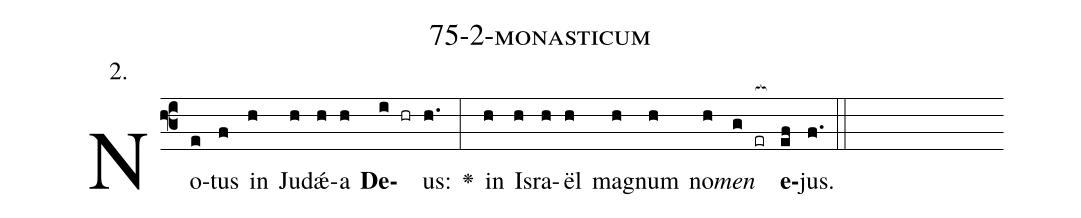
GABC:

name: 75-2-monasticum;
annotation: 2.;
%%
(f3)No(e)tus(f) in(h) Ju(h)dǽ(h)a(h) <b>De</b>(i hr)us:(h.) <v>\greheightstar</v>(:) in(h) Is(h)ra(h)ël(h) ma(h)gnum(h) no(h)<i>men</i>(g er[ocb:1{]) <b>e</b>(ef[ocb:0}])jus.(f.) (::)


%E(h) u(h) o(h) u(g) a(ef) e.(f.) (::)
